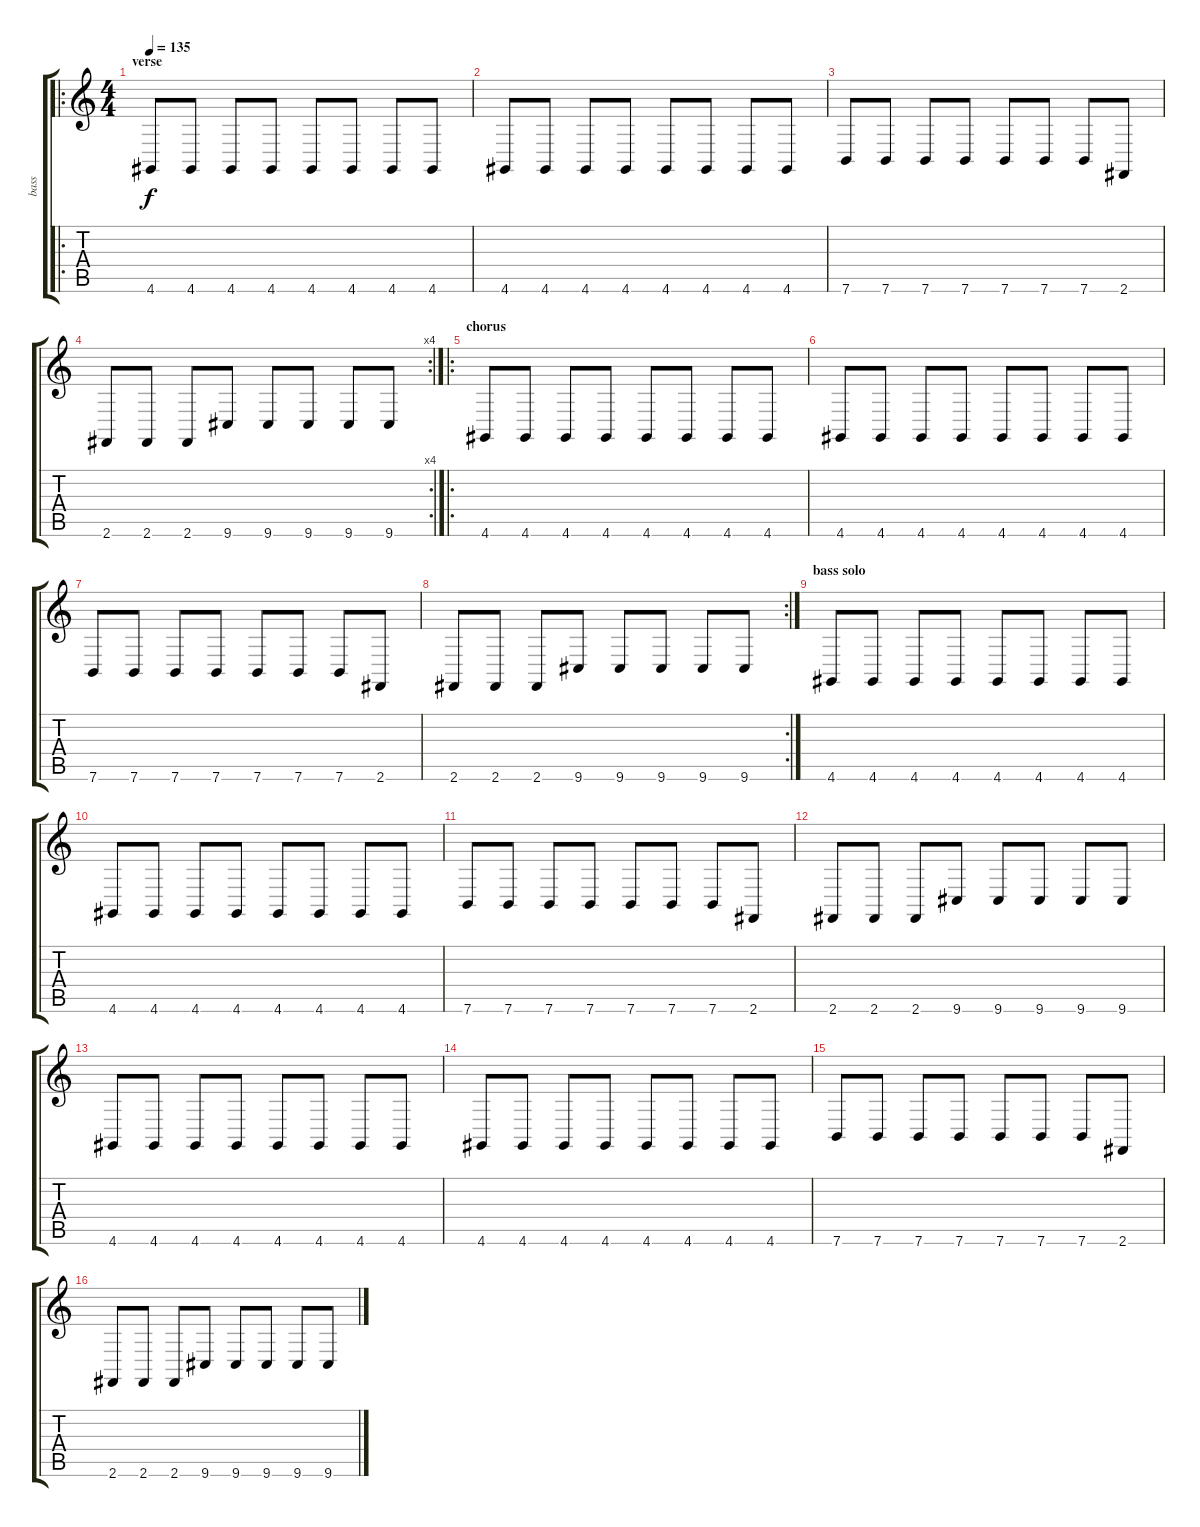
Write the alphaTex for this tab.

\track ("bass" "bass") {instrument lead8bassandlead}
\staff {score tabs}
\tuning (E4 B3 G3 D3 A2 E2) {hide}
\ro
\ts (4 4)
\section ("" "verse")
\tempo 135
\clef g2
\ks c
4.6.8{dy f} 4.6.8 4.6.8 4.6.8 4.6.8 4.6.8 4.6.8 4.6.8 |
4.6.8 4.6.8 4.6.8 4.6.8 4.6.8 4.6.8 4.6.8 4.6.8 |
7.6.8 7.6.8 7.6.8 7.6.8 7.6.8 7.6.8 7.6.8 2.6.8 |
\rc 4
2.6.8 2.6.8 2.6.8 9.6.8 9.6.8 9.6.8 9.6.8 9.6.8 |
\ro
\section ("" "chorus")
4.6.8 4.6.8 4.6.8 4.6.8 4.6.8 4.6.8 4.6.8 4.6.8 |
4.6.8 4.6.8 4.6.8 4.6.8 4.6.8 4.6.8 4.6.8 4.6.8 |
7.6.8 7.6.8 7.6.8 7.6.8 7.6.8 7.6.8 7.6.8 2.6.8 |
\rc 2
2.6.8 2.6.8 2.6.8 9.6.8 9.6.8 9.6.8 9.6.8 9.6.8 |
\section ("" "bass solo")
4.6.8 4.6.8 4.6.8 4.6.8 4.6.8 4.6.8 4.6.8 4.6.8 |
4.6.8 4.6.8 4.6.8 4.6.8 4.6.8 4.6.8 4.6.8 4.6.8 |
7.6.8 7.6.8 7.6.8 7.6.8 7.6.8 7.6.8 7.6.8 2.6.8 |
2.6.8 2.6.8 2.6.8 9.6.8 9.6.8 9.6.8 9.6.8 9.6.8 |
4.6.8 4.6.8 4.6.8 4.6.8 4.6.8 4.6.8 4.6.8 4.6.8 |
4.6.8 4.6.8 4.6.8 4.6.8 4.6.8 4.6.8 4.6.8 4.6.8 |
7.6.8 7.6.8 7.6.8 7.6.8 7.6.8 7.6.8 7.6.8 2.6.8 |
2.6.8 2.6.8 2.6.8 9.6.8 9.6.8 9.6.8 9.6.8 9.6.8
